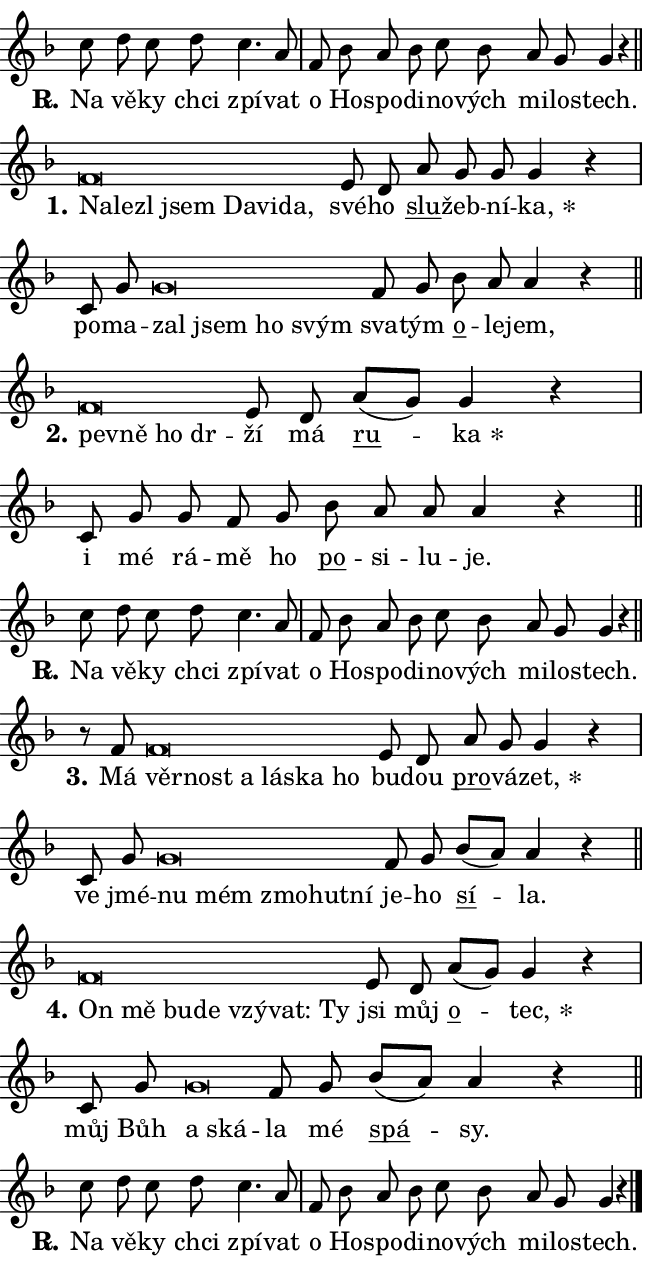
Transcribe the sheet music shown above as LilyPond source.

\version "2.24.0"
\header { tagline = "" }
\paper {
  indent = 0\cm
  top-margin = 0\cm
  right-margin = 0.13\cm % to fit lyric hyphens
  bottom-margin = 0\cm
  left-margin = 0\cm
  paper-width = 11\cm
  page-breaking = #ly:one-page-breaking
  system-system-spacing.basic-distance = #11
  score-system-spacing.basic-distance = #11
  ragged-last = ##f
}


%% Author: Thomas Morley
%% https://lists.gnu.org/archive/html/lilypond-user/2020-05/msg00002.html
#(define (line-position grob)
"Returns position of @var[grob} in current system:
   @code{'start}, if at first time-step
   @code{'end}, if at last time-step
   @code{'middle} otherwise
"
  (let* ((col (ly:item-get-column grob))
         (ln (ly:grob-object col 'left-neighbor))
         (rn (ly:grob-object col 'right-neighbor))
         (col-to-check-left (if (ly:grob? ln) ln col))
         (col-to-check-right (if (ly:grob? rn) rn col))
         (break-dir-left
           (and
             (ly:grob-property col-to-check-left 'non-musical #f)
             (ly:item-break-dir col-to-check-left)))
         (break-dir-right
           (and
             (ly:grob-property col-to-check-right 'non-musical #f)
             (ly:item-break-dir col-to-check-right))))
        (cond ((eqv? 1 break-dir-left) 'start)
              ((eqv? -1 break-dir-right) 'end)
              (else 'middle))))

#(define (tranparent-at-line-position vctor)
  (lambda (grob)
  "Relying on @code{line-position} select the relevant enry from @var{vctor}.
Used to determine transparency,"
    (case (line-position grob)
      ((end) (not (vector-ref vctor 0)))
      ((middle) (not (vector-ref vctor 1)))
      ((start) (not (vector-ref vctor 2))))))

noteHeadBreakVisibility =
#(define-music-function (break-visibility)(vector?)
"Makes @code{NoteHead}s transparent relying on @var{break-visibility}"
#{
  \override NoteHead.transparent =
    #(tranparent-at-line-position break-visibility)
#})

#(define delete-ledgers-for-transparent-note-heads
  (lambda (grob)
    "Reads whether a @code{NoteHead} is transparent.
If so this @code{NoteHead} is removed from @code{'note-heads} from
@var{grob}, which is supposed to be @code{LedgerLineSpanner}.
As a result ledgers are not printed for this @code{NoteHead}"
    (let* ((nhds-array (ly:grob-object grob 'note-heads))
           (nhds-list
             (if (ly:grob-array? nhds-array)
                 (ly:grob-array->list nhds-array)
                 '()))
           ;; Relies on the transparent-property being done before
           ;; Staff.LedgerLineSpanner.after-line-breaking is executed.
           ;; This is fragile ...
           (to-keep
             (remove
               (lambda (nhd)
                 (ly:grob-property nhd 'transparent #f))
               nhds-list)))
      ;; TODO find a better method to iterate over grob-arrays, similiar
      ;; to filter/remove etc for lists
      ;; For now rebuilt from scratch
      (set! (ly:grob-object grob 'note-heads)  '())
      (for-each
        (lambda (nhd)
          (ly:pointer-group-interface::add-grob grob 'note-heads nhd))
        to-keep))))

squashNotes = {
  \override NoteHead.X-extent = #'(-0.2 . 0.2)
  \override NoteHead.Y-extent = #'(-0.75 . 0)
  \override NoteHead.stencil =
    #(lambda (grob)
       (let ((pos (ly:grob-property grob 'staff-position)))
         (begin
           (if (< pos -7) (display "ERROR: Lower brevis then expected\n") (display ""))
           (if (<= pos -6) ly:text-interface::print ly:note-head::print))))
}
unSquashNotes = {
  \revert NoteHead.X-extent
  \revert NoteHead.Y-extent
  \revert NoteHead.stencil
}

hideNotes = \noteHeadBreakVisibility #begin-of-line-visible
unHideNotes = \noteHeadBreakVisibility #all-visible

% work-around for resetting accidentals
% https://lilypond.org/doc/v2.23/Documentation/notation/displaying-rhythms#unmetered-music
cadenzaMeasure = {
  \cadenzaOff
  \partial 1024 s1024
  \cadenzaOn
}

#(define-markup-command (accent layout props text) (markup?)
  "Underline accented syllable"
  (interpret-markup layout props
    #{\markup \override #'(offset . 4.3) \underline { #text }#}))

responsum = \markup \concat {
  "R" \hspace #-1.05 \path #0.1 #'((moveto 0 0.07) (lineto 0.9 0.8)) \hspace #0.05 "."
}

spaceSize = #0.6828661417322834 % exact space size for TeX Gyre Schola

\layout {
  \context {
    \Staff
    \remove "Time_signature_engraver"
    \override LedgerLineSpanner.after-line-breaking = #delete-ledgers-for-transparent-note-heads
  }
  \context {
    \Lyrics {
      \override LyricSpace.minimum-distance = \spaceSize
      \override LyricText.font-name = #"TeX Gyre Schola"
      \override LyricText.font-size = 1
      \override StanzaNumber.font-name = #"TeX Gyre Schola Bold"
      \override StanzaNumber.font-size = 1
    }
  }
  \context {
    \Score 
    \override NoteHead.text =
      #(lambda (grob) 
        (let ((pos (ly:grob-property grob 'staff-position)))
          #{\markup {
            \combine
              \halign #-0.55 \raise #(if (= pos -6) 0 0.5) \override #'(thickness . 2) \draw-line #'(3.2 . 0)
              \musicglyph "noteheads.sM1"
          }#}))
  }
}

% magnetic-lyrics.ily
%
%   written by
%     Jean Abou Samra <jean@abou-samra.fr>
%     Werner Lemberg <wl@gnu.org>
%
%   adapted by
%     Jiri Hon <jiri.hon@gmail.com>
%
% Version 2022-Apr-15

% https://www.mail-archive.com/lilypond-user@gnu.org/msg149350.html

#(define (Left_hyphen_pointer_engraver context)
   "Collect syllable-hyphen-syllable occurrences in lyrics and store
them in properties.  This engraver only looks to the left.  For
example, if the lyrics input is @code{foo -- bar}, it does the
following.

@itemize @bullet
@item
Set the @code{text} property of the @code{LyricHyphen} grob between
@q{foo} and @q{bar} to @code{foo}.

@item
Set the @code{left-hyphen} property of the @code{LyricText} grob with
text @q{foo} to the @code{LyricHyphen} grob between @q{foo} and
@q{bar}.
@end itemize

Use this auxiliary engraver in combination with the
@code{lyric-@/text::@/apply-@/magnetic-@/offset!} hook."
   (let ((hyphen #f)
         (text #f))
     (make-engraver
      (acknowledgers
       ((lyric-syllable-interface engraver grob source-engraver)
        (set! text grob)))
      (end-acknowledgers
       ((lyric-hyphen-interface engraver grob source-engraver)
        ;(when (not (grob::has-interface grob 'lyric-space-interface))
          (set! hyphen grob)));)
      ((stop-translation-timestep engraver)
       (when (and text hyphen)
         (ly:grob-set-object! text 'left-hyphen hyphen))
       (set! text #f)
       (set! hyphen #f)))))

#(define (lyric-text::apply-magnetic-offset! grob)
   "If the space between two syllables is less than the value in
property @code{LyricText@/.details@/.squash-threshold}, move the right
syllable to the left so that it gets concatenated with the left
syllable.

Use this function as a hook for
@code{LyricText@/.after-@/line-@/breaking} if the
@code{Left_@/hyphen_@/pointer_@/engraver} is active."
   (let ((hyphen (ly:grob-object grob 'left-hyphen #f)))
     (when hyphen
       (let ((left-text (ly:spanner-bound hyphen LEFT)))
         (when (grob::has-interface left-text 'lyric-syllable-interface)
           (let* ((common (ly:grob-common-refpoint grob left-text X))
                  (this-x-ext (ly:grob-extent grob common X))
                  (left-x-ext
                   (begin
                     ;; Trigger magnetism for left-text.
                     (ly:grob-property left-text 'after-line-breaking)
                     (ly:grob-extent left-text common X)))
                  ;; `delta` is the gap width between two syllables.
                  (delta (- (interval-start this-x-ext)
                            (interval-end left-x-ext)))
                  (details (ly:grob-property grob 'details))
                  (threshold (assoc-get 'squash-threshold details 0.2)))
             (when (< delta threshold)
               (let* (;; We have to manipulate the input text so that
                      ;; ligatures crossing syllable boundaries are not
                      ;; disabled.  For languages based on the Latin
                      ;; script this is essentially a beautification.
                      ;; However, for non-Western scripts it can be a
                      ;; necessity.
                      (lt (ly:grob-property left-text 'text))
                      (rt (ly:grob-property grob 'text))
                      (is-space (grob::has-interface hyphen 'lyric-space-interface))
                      (space (if is-space " " ""))
                      (extra-delta (if is-space spaceSize 0))
                      ;; Append new syllable.
                      (ltrt-space (if (and (string? lt) (string? rt))
                                (string-append lt space rt)
                                (make-concat-markup (list lt space rt))))
                      ;; Right-align `ltrt` to the right side.
                      (ltrt-space-markup (grob-interpret-markup
                               grob
                               (make-translate-markup
                                (cons (interval-length this-x-ext) 0)
                                (make-right-align-markup ltrt-space)))))
                 (begin
                   ;; Don't print `left-text`.
                   (ly:grob-set-property! left-text 'stencil #f)
                   ;; Set text and stencil (which holds all collected
                   ;; syllables so far) and shift it to the left.
                   (ly:grob-set-property! grob 'text ltrt-space)
                   (ly:grob-set-property! grob 'stencil ltrt-space-markup)
                   (ly:grob-translate-axis! grob (- (- delta extra-delta)) X))))))))))


#(define (lyric-hyphen::displace-bounds-first grob)
   ;; Make very sure this callback isn't triggered too early.
   (let ((left (ly:spanner-bound grob LEFT))
         (right (ly:spanner-bound grob RIGHT)))
     (ly:grob-property left 'after-line-breaking)
     (ly:grob-property right 'after-line-breaking)
     (ly:lyric-hyphen::print grob)))

squashThreshold = #0.4

\layout {
  \context {
    \Lyrics
    \consists #Left_hyphen_pointer_engraver
    \override LyricText.after-line-breaking =
      #lyric-text::apply-magnetic-offset!
    \override LyricHyphen.stencil = #lyric-hyphen::displace-bounds-first
    \override LyricText.details.squash-threshold = \squashThreshold
    \override LyricHyphen.minimum-distance = 0
    \override LyricHyphen.minimum-length = \squashThreshold
  }
}

squashText = \override LyricText.details.squash-threshold = 9999
unSquashText = \override LyricText.details.squash-threshold = \squashThreshold

leftText = \override LyricText.self-alignment-X = #LEFT
unLeftText = \revert LyricText.self-alignment-X

starOffset = #(lambda (grob) 
                (let ((x_offset (ly:self-alignment-interface::aligned-on-x-parent grob)))
                  (if (= x_offset 0) 0 (+ x_offset 1.2))))

star = #(define-music-function (syllable)(string?)
"Append star separator at the end of a syllable"
#{
  \once \override LyricText.X-offset = #starOffset
  \lyricmode { \markup {
    #syllable
    \override #'((font-name . "TeX Gyre Schola Bold")) \hspace #0.2 \lower #0.65 \larger "*"
  } }
#})

starAccent = #(define-music-function (syllable)(string?)
"Append star separator at the end of a syllable and make accent"
#{
  \once \override LyricText.X-offset = #starOffset
  \lyricmode { \markup {
    \accent #syllable
    \override #'((font-name . "TeX Gyre Schola Bold")) \hspace #0.2 \lower #0.65 \larger "*"
  } }
#})

breath = #(define-music-function (syllable)(string?)
"Append breathing indicator at the end of a syllable"
#{
  \lyricmode { \markup { #syllable "+" } }
#})

optionalBreath = #(define-music-function (syllable)(string?)
"Append optional breathing indicator at the end of a syllable"
#{
  \lyricmode { \markup { #syllable "(+)" } }
#})


\score {
    <<
        \new Voice = "melody" { \cadenzaOn \key f \major \relative { c''8 d c d c4. a8 \cadenzaMeasure \bar "|" f bes a bes \bar "" c bes \bar "" a g g4 r \cadenzaMeasure \bar "||" \break } }
        \new Lyrics \lyricsto "melody" { \lyricmode { \set stanza = \responsum
Na vě -- ky chci zpí -- vat o Ho -- spo -- di -- no -- vých mi -- lo -- stech. } }
    >>
    \layout {}
}

\score {
    <<
        \new Voice = "melody" { \cadenzaOn \key f \major \relative { \squashNotes f'\breve*1/16 \hideNotes \breve*1/16 \bar "" \breve*1/16 \bar "" \breve*1/16 \bar "" \breve*1/16 \bar "" \breve*1/16 \breve*1/16 \bar "" \unHideNotes \unSquashNotes e8 d \bar "" a' g g g4 r \cadenzaMeasure \bar "|" c,8 g' \bar "" \squashNotes g\breve*1/16 \hideNotes \breve*1/16 \bar "" \breve*1/16 \breve*1/16 \bar "" \unHideNotes \unSquashNotes f8 g \bar "" bes a a4 r \cadenzaMeasure \bar "||" \break } }
        \new Lyrics \lyricsto "melody" { \lyricmode { \set stanza = "1."
\leftText Na -- \squashText le -- zl jsem Da -- vi -- da, \unLeftText \unSquashText své -- ho \markup \accent slu -- žeb -- ní -- \star ka, po -- ma -- \leftText zal \squashText jsem ho svým \unLeftText \unSquashText sva -- tým \markup \accent o -- le -- jem, } }
    >>
    \layout {}
}

\score {
    <<
        \new Voice = "melody" { \cadenzaOn \key f \major \relative { \squashNotes f'\breve*1/16 \hideNotes \breve*1/16 \bar "" \breve*1/16 \breve*1/16 \bar "" \unHideNotes \unSquashNotes e8 d \bar "" a'[( g)] g4 r \cadenzaMeasure \bar "|" c,8 g' \bar "" g f8 g \bar "" bes a a a4 r \cadenzaMeasure \bar "||" \break } }
        \new Lyrics \lyricsto "melody" { \lyricmode { \set stanza = "2."
\leftText pev -- \squashText ně ho dr -- \unLeftText \unSquashText ží má \markup \accent ru -- \star ka i mé rá -- mě ho \markup \accent po -- si -- lu -- je. } }
    >>
    \layout {}
}

\score {
    <<
        \new Voice = "melody" { \cadenzaOn \key f \major \relative { c''8 d c d c4. a8 \cadenzaMeasure \bar "|" f bes a bes \bar "" c bes \bar "" a g g4 r \cadenzaMeasure \bar "||" \break } }
        \new Lyrics \lyricsto "melody" { \lyricmode { \set stanza = \responsum
Na vě -- ky chci zpí -- vat o Ho -- spo -- di -- no -- vých mi -- lo -- stech. } }
    >>
    \layout {}
}

\score {
    <<
        \new Voice = "melody" { \cadenzaOn \key f \major \relative { r8 f'8 \squashNotes f\breve*1/16 \hideNotes \breve*1/16 \bar "" \breve*1/16 \bar "" \breve*1/16 \bar "" \breve*1/16 \breve*1/16 \bar "" \unHideNotes \unSquashNotes e8 d \bar "" a' g g4 r \cadenzaMeasure \bar "|" c,8 g' \bar "" \squashNotes g\breve*1/16 \hideNotes \breve*1/16 \bar "" \breve*1/16 \bar "" \breve*1/16 \breve*1/16 \bar "" \unHideNotes \unSquashNotes f8 g \bar "" bes[( a)] a4 r \cadenzaMeasure \bar "||" \break } }
        \new Lyrics \lyricsto "melody" { \lyricmode { \set stanza = "3."
Má \leftText věr -- \squashText nost a lá -- ska ho \unLeftText \unSquashText bu -- dou \markup \accent pro -- vá -- \star zet, ve jmé -- \leftText nu \squashText mém zmo -- hut -- ní \unLeftText \unSquashText je -- ho \markup \accent sí -- la. } }
    >>
    \layout {}
}

\score {
    <<
        \new Voice = "melody" { \cadenzaOn \key f \major \relative { \squashNotes f'\breve*1/16 \hideNotes \breve*1/16 \bar "" \breve*1/16 \bar "" \breve*1/16 \bar "" \breve*1/16 \bar "" \breve*1/16 \breve*1/16 \bar "" \unHideNotes \unSquashNotes e8 d \bar "" a'[( g)] g4 r \cadenzaMeasure \bar "|" c,8 g' \bar "" \squashNotes g\breve*1/16 \hideNotes \breve*1/16 \bar "" \unHideNotes \unSquashNotes f8 g \bar "" bes[( a)] a4 r \cadenzaMeasure \bar "||" \break } }
        \new Lyrics \lyricsto "melody" { \lyricmode { \set stanza = "4."
\leftText On \squashText mě bu -- de vzý -- vat: Ty \unLeftText \unSquashText jsi můj \markup \accent o -- \star tec, můj Bůh \leftText a \squashText ská -- \unLeftText \unSquashText la mé \markup \accent spá -- sy. } }
    >>
    \layout {}
}

\score {
    <<
        \new Voice = "melody" { \cadenzaOn \key f \major \relative { c''8 d c d c4. a8 \cadenzaMeasure \bar "|" f bes a bes \bar "" c bes \bar "" a g g4 r \cadenzaMeasure \bar "||" \break } \bar "|." }
        \new Lyrics \lyricsto "melody" { \lyricmode { \set stanza = \responsum
Na vě -- ky chci zpí -- vat o Ho -- spo -- di -- no -- vých mi -- lo -- stech. } }
    >>
    \layout {}
}
